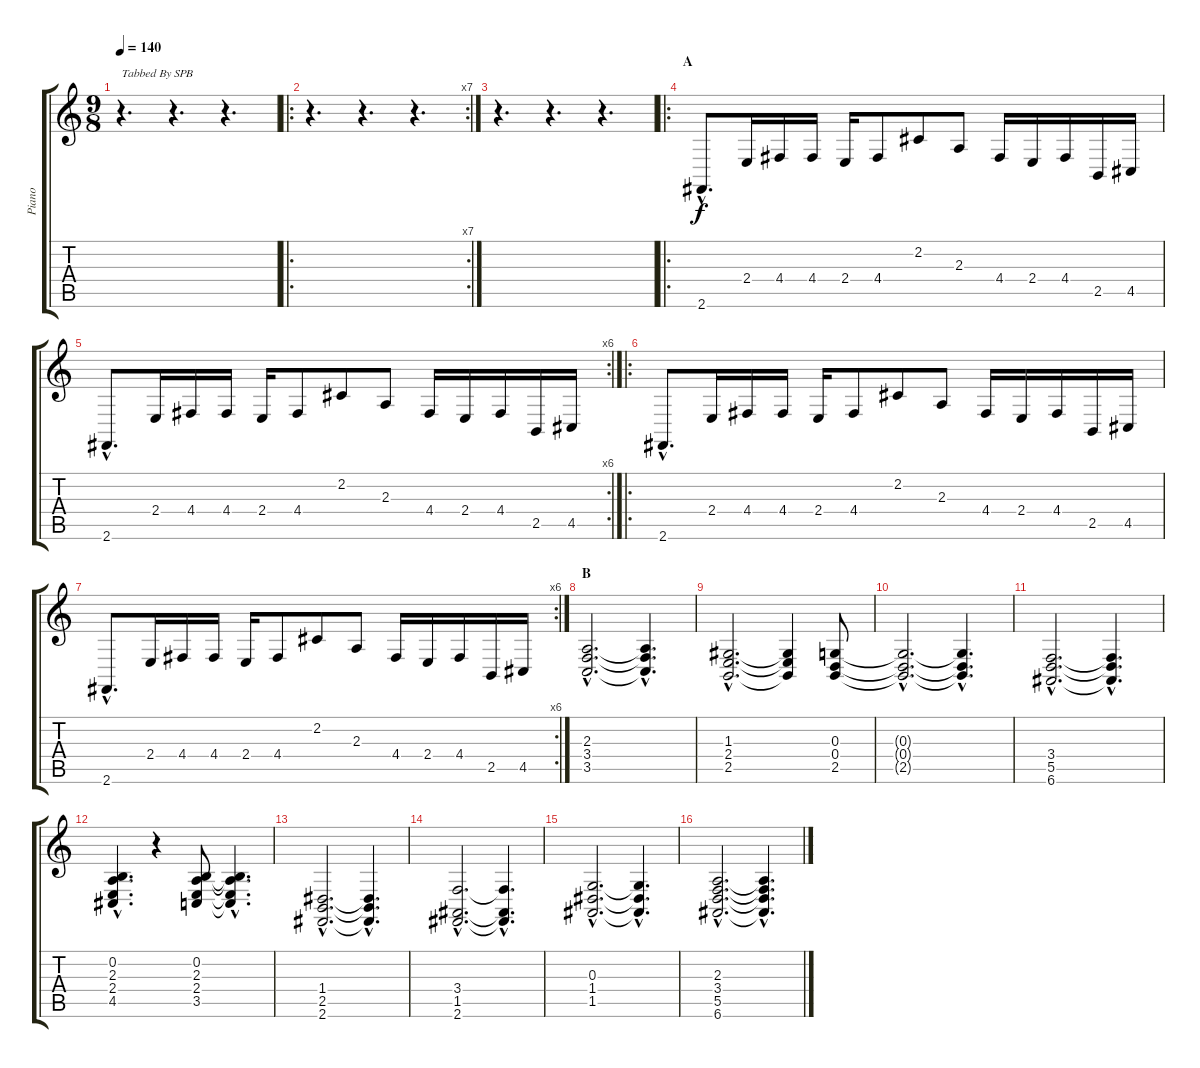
\track ("Piano" "Piano") {instrument electricpiano1}
\staff {score tabs}
\tuning (E4 B3 G3 D3 A2 E2) {hide}
\ts (9 8)
\tempo 140
\clef g2
\ks c
r.4{d txt "Tabbed By SPB" dy f instrument electricpiano1} r.4{d} r.4{d} |
\ro
\rc 7
r.4{d} r.4{d} r.4{d} |
r.4{d} r.4{d} r.4{d} |
\ro
\section ("" "A")
2.6{hac}.8{d} 2.4.16 4.4.16 4.4.16 2.4.16 4.4.8 2.2.8 2.3.8 4.4.16 2.4.16 4.4.16 2.5.16 4.5.16 |
\rc 6
2.6{hac}.8{d} 2.4.16 4.4.16 4.4.16 2.4.16 4.4.8 2.2.8 2.3.8 4.4.16 2.4.16 4.4.16 2.5.16 4.5.16 |
\ro
2.6{hac}.8{d} 2.4.16 4.4.16 4.4.16 2.4.16 4.4.8 2.2.8 2.3.8 4.4.16 2.4.16 4.4.16 2.5.16 4.5.16 |
\rc 6
2.6{hac}.8{d} 2.4.16 4.4.16 4.4.16 2.4.16 4.4.8 2.2.8 2.3.8 4.4.16 2.4.16 4.4.16 2.5.16 4.5.16 |
\section ("" "B")
(2.3{hac} 3.4{hac} 3.5{hac}).2{d} (2.3{hac t} 3.4{hac t} 3.5{hac t}).4{d} |
(1.3{hac} 2.4{hac} 2.5{hac}).2{d} (1.3{t} 2.4{t} 2.5{t}).4 (0.3 0.4 2.5).8 |
(0.3{hac t} 0.4{hac t} 2.5{hac t}).2{d} (0.3{hac t} 0.4{hac t} 2.5{hac t}).4{d} |
(3.4{hac} 5.5{hac} 6.6{hac}).2{d} (3.4{hac t} 5.5{hac t} 6.6{hac t}).4{d} |
(0.2{hac} 2.3{hac} 2.4{hac} 4.5{hac}).4{d} r.4 (0.2 2.3 2.4 3.5).8 (0.2{hac t} 2.3{hac t} 2.4{hac t} 3.5{hac t}).4{d} |
(1.4{hac} 2.5{hac} 2.6{hac}).2{d} (1.4{hac t} 2.5{hac t} 2.6{hac t}).4{d} |
(3.4{hac} 1.5{hac} 2.6{hac}).2{d} (3.4{hac t} 1.5{hac t} 2.6{hac t}).4{d} |
(0.3{hac} 1.4{hac} 1.5{hac}).2{d} (0.3{hac t} 1.4{hac t} 1.5{hac t}).4{d} |
(2.3{hac} 3.4{hac} 5.5{hac} 6.6{hac}).2{d} (2.3{hac t} 3.4{hac t} 5.5{hac t} 6.6{hac t}).4{d}
